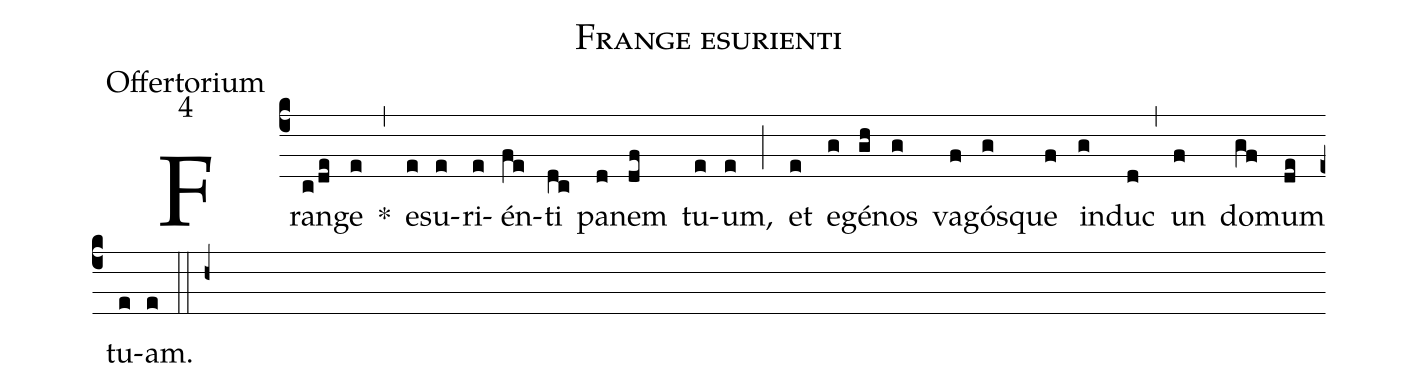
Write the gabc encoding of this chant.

name:Frange esurienti;
office-part:Offertorium;
mode:4;
%%
(c4) Fran(c/de)ge(e) *(,) e(e)su(e)ri(e)én(fe)ti(dc) pa(d)nem(df) tu(e)um,(e) (;) et(e) e(g)gé(gh)nos(g) va(f)gós(g)que(f) in(g)duc(d) (,) un(f) do(gf)mum(de) tu(e)am.(e) (::h+)
